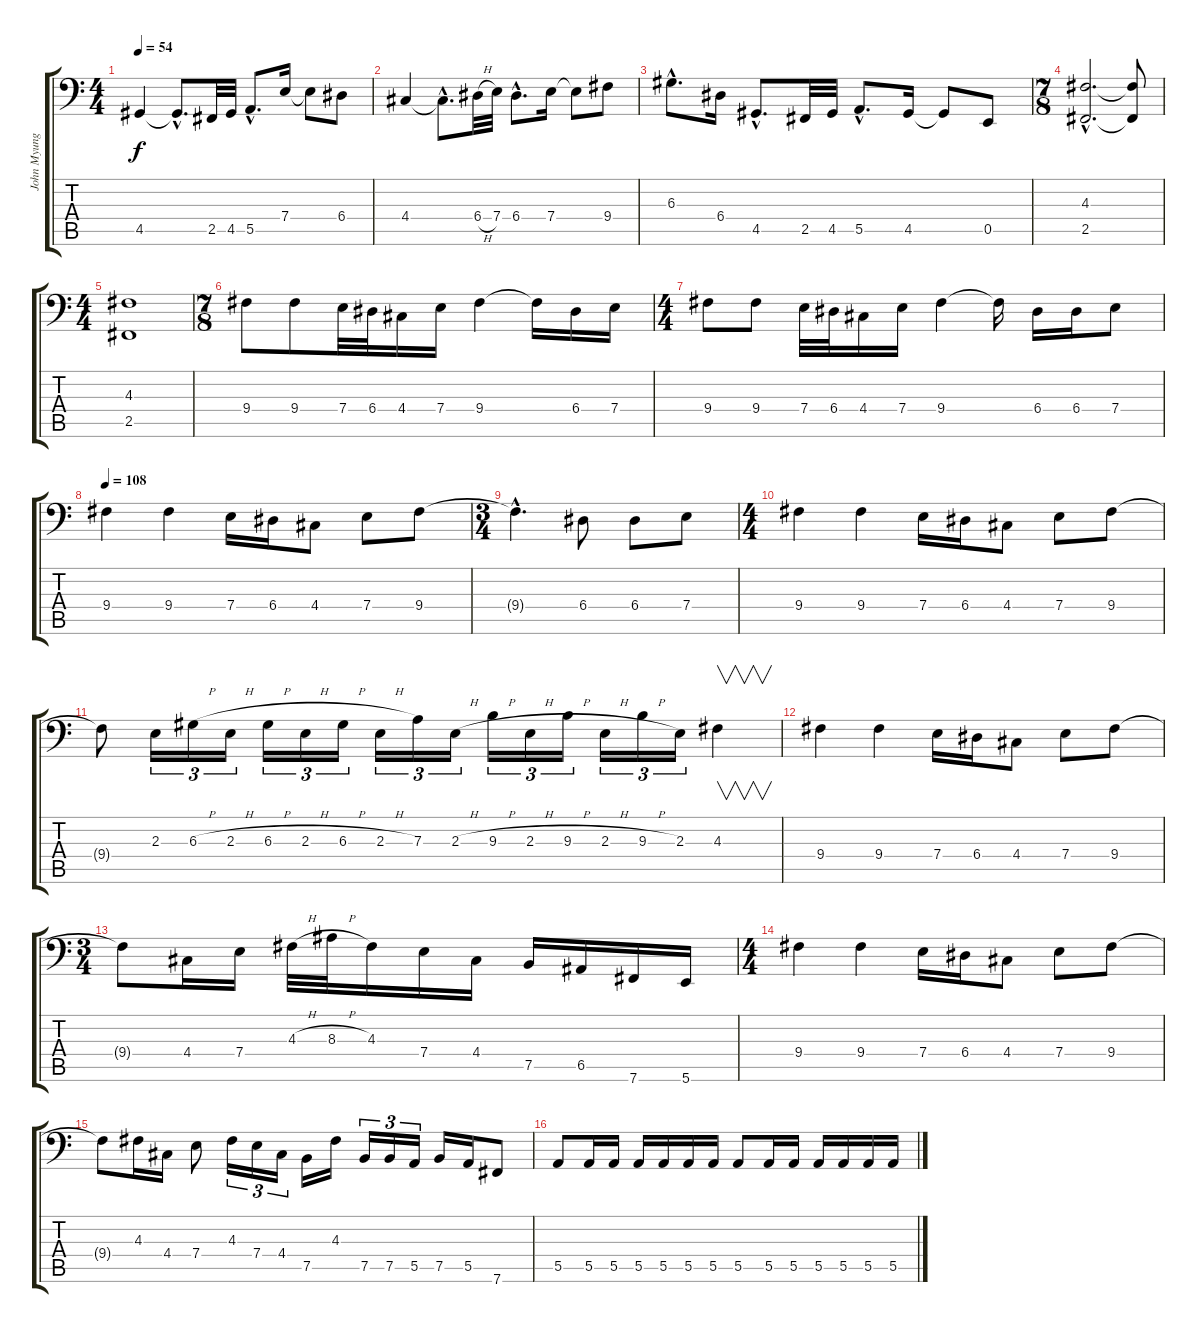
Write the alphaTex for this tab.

\track ("John Myung - 6 Strings Bass" "John Myung") {instrument electricbassfinger}
\staff {score tabs}
\tuning (C3 G2 D2 A1 E1 B0) {hide}
\ts (4 4)
\tempo 54
\clef f4
\ks c
4.5.4{dy f} 4.5{hac t}.8{d} 2.5.32 4.5.32 5.5{hac}.8{d} 7.4.16 7.4{t}.8 6.4.8 |
4.4.4 4.4{hac t}.8{d} 6.4{h}.32 7.4.32 6.4{hac}.8{d} 7.4.16 7.4{t}.8 9.4.8 |
6.3{hac}.8{d} 6.4.16 4.5{hac}.8{d} 2.5.32 4.5.32 5.5{hac}.8{d} 4.5.16 4.5{t}.8 0.5.8 |
\ts (7 8)
(4.3{hac} 2.5{hac}).2{d} (4.3{t} 2.5{t}).8 |
\ts (4 4)
(4.3 2.5).1 |
\ts (7 8)
9.4.8 9.4.8 7.4.32 6.4.32 4.4.16 7.4.16 9.4.4 9.4{t}.16 6.4.16 7.4.16 |
\ts (4 4)
9.4.8 9.4.8 7.4.32 6.4.32 4.4.16 7.4.16 9.4.4 9.4{t}.16 6.4.16 6.4.16 7.4.8 |
\tempo 108
9.4.4 9.4.4 7.4.16 6.4.16 4.4.8 7.4.8 9.4.8 |
\ts (3 4)
9.4{hac t}.4{d} 6.4.8 6.4.8 7.4.8 |
\ts (4 4)
9.4.4 9.4.4 7.4.16 6.4.16 4.4.8 7.4.8 9.4.8 |
9.4{t}.8 2.3.16{tu (3 2)} 6.3{h}.16{tu (3 2)} 2.3{h}.16{tu (3 2)} 6.3{h}.16{tu (3 2)} 2.3{h}.16{tu (3 2)} 6.3{h}.16{tu (3 2)} 2.3{h}.16{tu (3 2)} 7.3.16{tu (3 2)} 2.3{h}.16{tu (3 2)} 9.3{h}.16{tu (3 2)} 2.3{h}.16{tu (3 2)} 9.3{h}.16{tu (3 2)} 2.3{h}.16{tu (3 2)} 9.3{h}.16{tu (3 2)} 2.3.16{tu (3 2)} 4.3.4{v} |
9.4.4 9.4.4 7.4.16 6.4.16 4.4.8 7.4.8 9.4.8 |
\ts (3 4)
9.4{t}.8 4.4.16 7.4.16 4.3{h}.32 8.3{h}.32 4.3.16 7.4.16 4.4.16 7.5.16 6.5.16 7.6.16 5.6.16 |
\ts (4 4)
9.4.4 9.4.4 7.4.16 6.4.16 4.4.8 7.4.8 9.4.8 |
9.4{t}.8 4.3.16 4.4.16 7.4.8 4.3.16{tu (3 2)} 7.4.16{tu (3 2)} 4.4.16{tu (3 2)} 7.5.16 4.3.16 7.5.16{tu (3 2)} 7.5.16{tu (3 2)} 5.5.16{tu (3 2)} 7.5.16 5.5.16 7.6.8 |
5.5.8 5.5.16 5.5.16 5.5.16 5.5.16 5.5.16 5.5.16 5.5.8 5.5.16 5.5.16 5.5.16 5.5.16 5.5.16 5.5.16
